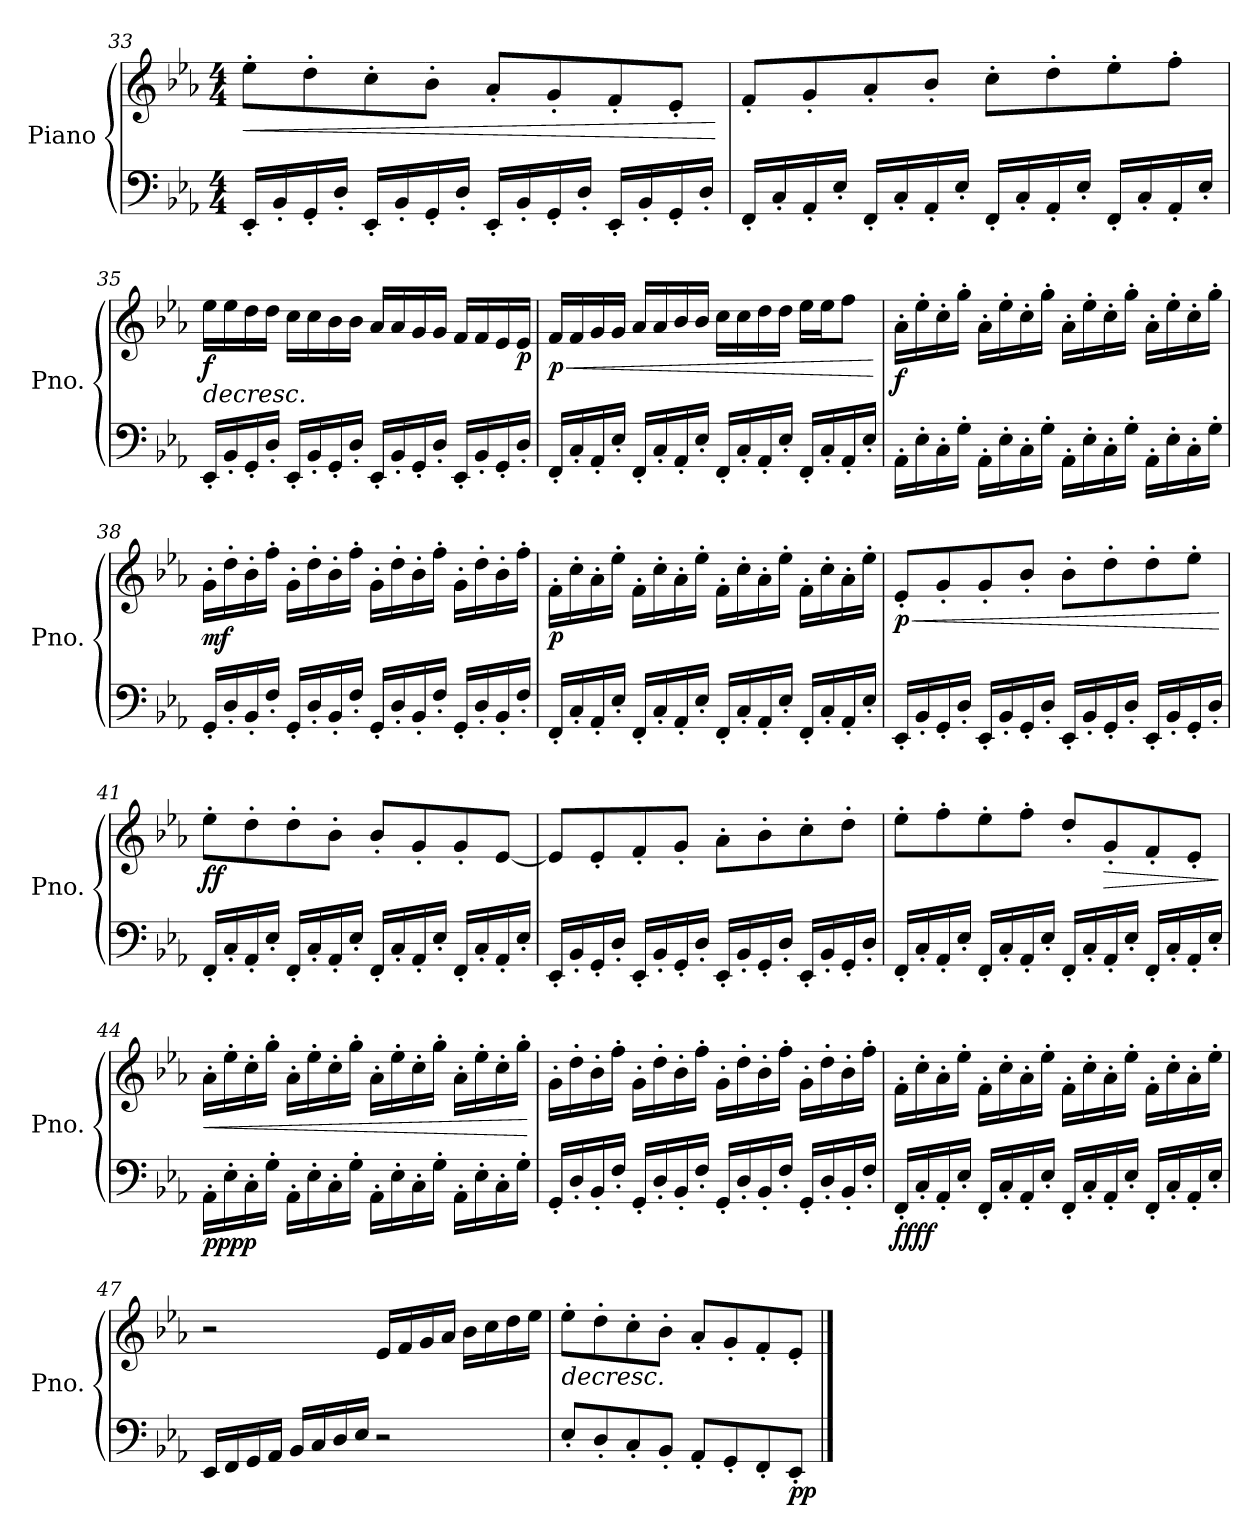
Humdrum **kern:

**kern	**kern	**dynam
*part1	*part1	*part1
*staff2	*staff1	*staff1/2
*I"Piano	*	*
*I'Pno.	*	*
!!LO:LB:g=z
*clefF4	*clefG2	*
*k[b-e-a-]	*k[b-e-a-]	*
*M4/4	*M4/4	*
=33	=33	=33
!	!	!LO:HP:b
16EE-'/LL	8ee-'\L	<
16BB-'/	.	.
16GG'/	8dd'\	.
16D'/JJ	.	.
16EE-'/LL	8cc'\	.
16BB-'/	.	.
16GG'/	8b-'\J	.
16D'/JJ	.	.
16EE-'/LL	8a-'/L	.
16BB-'/	.	.
16GG'/	8g'/	.
16D'/JJ	.	.
16EE-'/LL	8f'/	.
16BB-'/	.	.
16GG'/	8e-'/J	.
16D'/JJ	.	.
.	.	[
=34	=34	=34
16FF'/LL	8f'/L	.
16C'/	.	.
16AA-'/	8g'/	.
16E-'/JJ	.	.
16FF'/LL	8a-'/	.
16C'/	.	.
16AA-'/	8b-'/J	.
16E-'/JJ	.	.
16FF'/LL	8cc'\L	.
16C'/	.	.
16AA-'/	8dd'\	.
16E-'/JJ	.	.
16FF'/LL	8ee-'\	.
16C'/	.	.
16AA-'/	8ff'\J	.
16E-'/JJ	.	.
=35	=35	=35
!	!	!LO:HP:b
!	!	!LO:DY:n=1:b
16EE-'/LL	16ee-\LL	> f
16BB-'/	16ee-\	.
16GG'/	16dd\	.
16D'/JJ	16dd\JJ	.
16EE-'/LL	16cc\LL	.
16BB-'/	16cc\	.
16GG'/	16b-\	.
16D'/JJ	16b-\JJ	.
16EE-'/LL	16a-/LL	.
16BB-'/	16a-/	.
16GG'/	16g/	.
16D'/JJ	16g/JJ	.
16EE-'/LL	16f/LL	.
16BB-'/	16f/	.
16GG'/	16e-/	.
!	!	!LO:DY:n=2:b
16D'/JJ	16e-/JJ	p
.	.	]
!!LO:LB:g=z
=36	=36	=36
!	!	!LO:HP:b
!	!	!LO:DY:n=1:b
16FF'/LL	16f/LL	< p
16C'/	16f/	.
16AA-'/	16g/	.
16E-'/JJ	16g/JJ	.
16FF'/LL	16a-/LL	.
16C'/	16a-/	.
16AA-'/	16b-/	.
16E-'/JJ	16b-/JJ	.
16FF'/LL	16cc\LL	.
16C'/	16cc\	.
16AA-'/	16dd\	.
16E-'/JJ	16dd\JJ	.
16FF'/LL	16ee-\LL	.
16C'/	16ee-\J	.
16AA-'/	8ff\J	.
16E-'/JJ	.	.
.	.	[
=37	=37	=37
!	!	!LO:DY:b
16AA-'\LL	16a-'\LL	f
16E-'\	16ee-'\	.
16C'\	16cc'\	.
16G'\JJ	16gg'\JJ	.
16AA-'\LL	16a-'\LL	.
16E-'\	16ee-'\	.
16C'\	16cc'\	.
16G'\JJ	16gg'\JJ	.
16AA-'\LL	16a-'\LL	.
16E-'\	16ee-'\	.
16C'\	16cc'\	.
16G'\JJ	16gg'\JJ	.
16AA-'\LL	16a-'\LL	.
16E-'\	16ee-'\	.
16C'\	16cc'\	.
16G'\JJ	16gg'\JJ	.
=38	=38	=38
!	!	!LO:DY:b
16GG'/LL	16g'\LL	mf
16D'/	16dd'\	.
16BB-'/	16b-'\	.
16F'/JJ	16ff'\JJ	.
16GG'/LL	16g'\LL	.
16D'/	16dd'\	.
16BB-'/	16b-'\	.
16F'/JJ	16ff'\JJ	.
16GG'/LL	16g'\LL	.
16D'/	16dd'\	.
16BB-'/	16b-'\	.
16F'/JJ	16ff'\JJ	.
16GG'/LL	16g'\LL	.
16D'/	16dd'\	.
16BB-'/	16b-'\	.
16F'/JJ	16ff'\JJ	.
!!LO:LB:g=z
=39	=39	=39
!	!	!LO:DY:b
16FF'/LL	16f'\LL	p
16C'/	16cc'\	.
16AA-'/	16a-'\	.
16E-'/JJ	16ee-'\JJ	.
16FF'/LL	16f'\LL	.
16C'/	16cc'\	.
16AA-'/	16a-'\	.
16E-'/JJ	16ee-'\JJ	.
16FF'/LL	16f'\LL	.
16C'/	16cc'\	.
16AA-'/	16a-'\	.
16E-'/JJ	16ee-'\JJ	.
16FF'/LL	16f'\LL	.
16C'/	16cc'\	.
16AA-'/	16a-'\	.
16E-'/JJ	16ee-'\JJ	.
=40	=40	=40
!	!	!LO:HP:b
!	!	!LO:DY:n=1:b
16EE-'/LL	8e-'/L	< p
16BB-'/	.	.
16GG'/	8g'/	.
16D'/JJ	.	.
16EE-'/LL	8g'/	.
16BB-'/	.	.
16GG'/	8b-'/J	.
16D'/JJ	.	.
16EE-'/LL	8b-'\L	.
16BB-'/	.	.
16GG'/	8dd'\	.
16D'/JJ	.	.
16EE-'/LL	8dd'\	.
16BB-'/	.	.
16GG'/	8ee-'\J	.
16D'/JJ	.	.
.	.	[
=41	=41	=41
!	!	!LO:DY:b
16FF'/LL	8ee-'\L	ff
16C'/	.	.
16AA-'/	8dd'\	.
16E-'/JJ	.	.
16FF'/LL	8dd'\	.
16C'/	.	.
16AA-'/	8b-'\J	.
16E-'/JJ	.	.
16FF'/LL	8b-'/L	.
16C'/	.	.
16AA-'/	8g'/	.
16E-'/JJ	.	.
16FF'/LL	8g'/	.
16C'/	.	.
16AA-'/	[8e-/J	.
16E-'/JJ	.	.
!!LO:LB:g=z
=42	=42	=42
16EE-'/LL	8e-/L]	.
16BB-'/	.	.
16GG'/	8e-'/	.
16D'/JJ	.	.
16EE-'/LL	8f'/	.
16BB-'/	.	.
16GG'/	8g'/J	.
16D'/JJ	.	.
16EE-'/LL	8a-'\L	.
16BB-'/	.	.
16GG'/	8b-'\	.
16D'/JJ	.	.
16EE-'/LL	8cc'\	.
16BB-'/	.	.
16GG'/	8dd'\J	.
16D'/JJ	.	.
=43	=43	=43
16FF'/LL	8ee-'\L	.
16C'/	.	.
16AA-'/	8ff'\	.
16E-'/JJ	.	.
16FF'/LL	8ee-'\	.
16C'/	.	.
16AA-'/	8ff'\J	.
16E-'/JJ	.	.
16FF'/LL	8dd'/L	.
16C'/	.	.
!	!	!LO:HP:b
16AA-'/	8g'/	>
16E-'/JJ	.	.
16FF'/LL	8f'/	.
16C'/	.	.
16AA-'/	8e-'/J	.
16E-'/JJ	.	.
.	.	]
=44	=44	=44
!	!	!LO:HP:b
!	!	!LO:DY:n=1:b=2
!	!	!LO:DY:n=2:b
16AA-'\LL	16a-'\LL	< pp pp
16E-'\	16ee-'\	.
16C'\	16cc'\	.
16G'\JJ	16gg'\JJ	.
16AA-'\LL	16a-'\LL	.
16E-'\	16ee-'\	.
16C'\	16cc'\	.
16G'\JJ	16gg'\JJ	.
16AA-'\LL	16a-'\LL	.
16E-'\	16ee-'\	.
16C'\	16cc'\	.
16G'\JJ	16gg'\JJ	.
16AA-'\LL	16a-'\LL	.
16E-'\	16ee-'\	.
16C'\	16cc'\	.
16G'\JJ	16gg'\JJ	.
.	.	[
!!LO:PB:g=z
=45	=45	=45
16GG'/LL	16g'\LL	.
16D'/	16dd'\	.
16BB-'/	16b-'\	.
16F'/JJ	16ff'\JJ	.
16GG'/LL	16g'\LL	.
16D'/	16dd'\	.
16BB-'/	16b-'\	.
16F'/JJ	16ff'\JJ	.
16GG'/LL	16g'\LL	.
16D'/	16dd'\	.
16BB-'/	16b-'\	.
16F'/JJ	16ff'\JJ	.
16GG'/LL	16g'\LL	.
16D'/	16dd'\	.
16BB-'/	16b-'\	.
16F'/JJ	16ff'\JJ	.
=46	=46	=46
!	!	!LO:DY:b=2
!	!	!LO:DY:n=1:b
16FF'/LL	16f'\LL	ff ff
16C'/	16cc'\	.
16AA-'/	16a-'\	.
16E-'/JJ	16ee-'\JJ	.
16FF'/LL	16f'\LL	.
16C'/	16cc'\	.
16AA-'/	16a-'\	.
16E-'/JJ	16ee-'\JJ	.
16FF'/LL	16f'\LL	.
16C'/	16cc'\	.
16AA-'/	16a-'\	.
16E-'/JJ	16ee-'\JJ	.
16FF'/LL	16f'\LL	.
16C'/	16cc'\	.
16AA-'/	16a-'\	.
16E-'/JJ	16ee-'\JJ	.
=47	=47	=47
16EE-/LL	2r	.
16FF/	.	.
16GG/	.	.
16AA-/JJ	.	.
16BB-/LL	.	.
16C/	.	.
16D/	.	.
16E-/JJ	.	.
2r	16e-/LL	.
.	16f/	.
.	16g/	.
.	16a-/JJ	.
.	16b-\LL	.
.	16cc\	.
.	16dd\	.
.	16ee-\JJ	.
!!LO:LB:g=z
=48	=48	=48
!	!	!LO:HP:b
8E-'/L	8ee-'\L	>
8D'/	8dd'\	.
8C'/	8cc'\	.
8BB-'/J	8b-'\J	.
8AA-'/L	8a-'/L	.
8GG'/	8g'/	.
8FF'/	8f'/	.
!	!	!LO:DY:b=2
!	!	!LO:DY:n=1:b
8EE-'/J	8e-'/J	p p
.	.	]
==	==	==
*-	*-	*-
